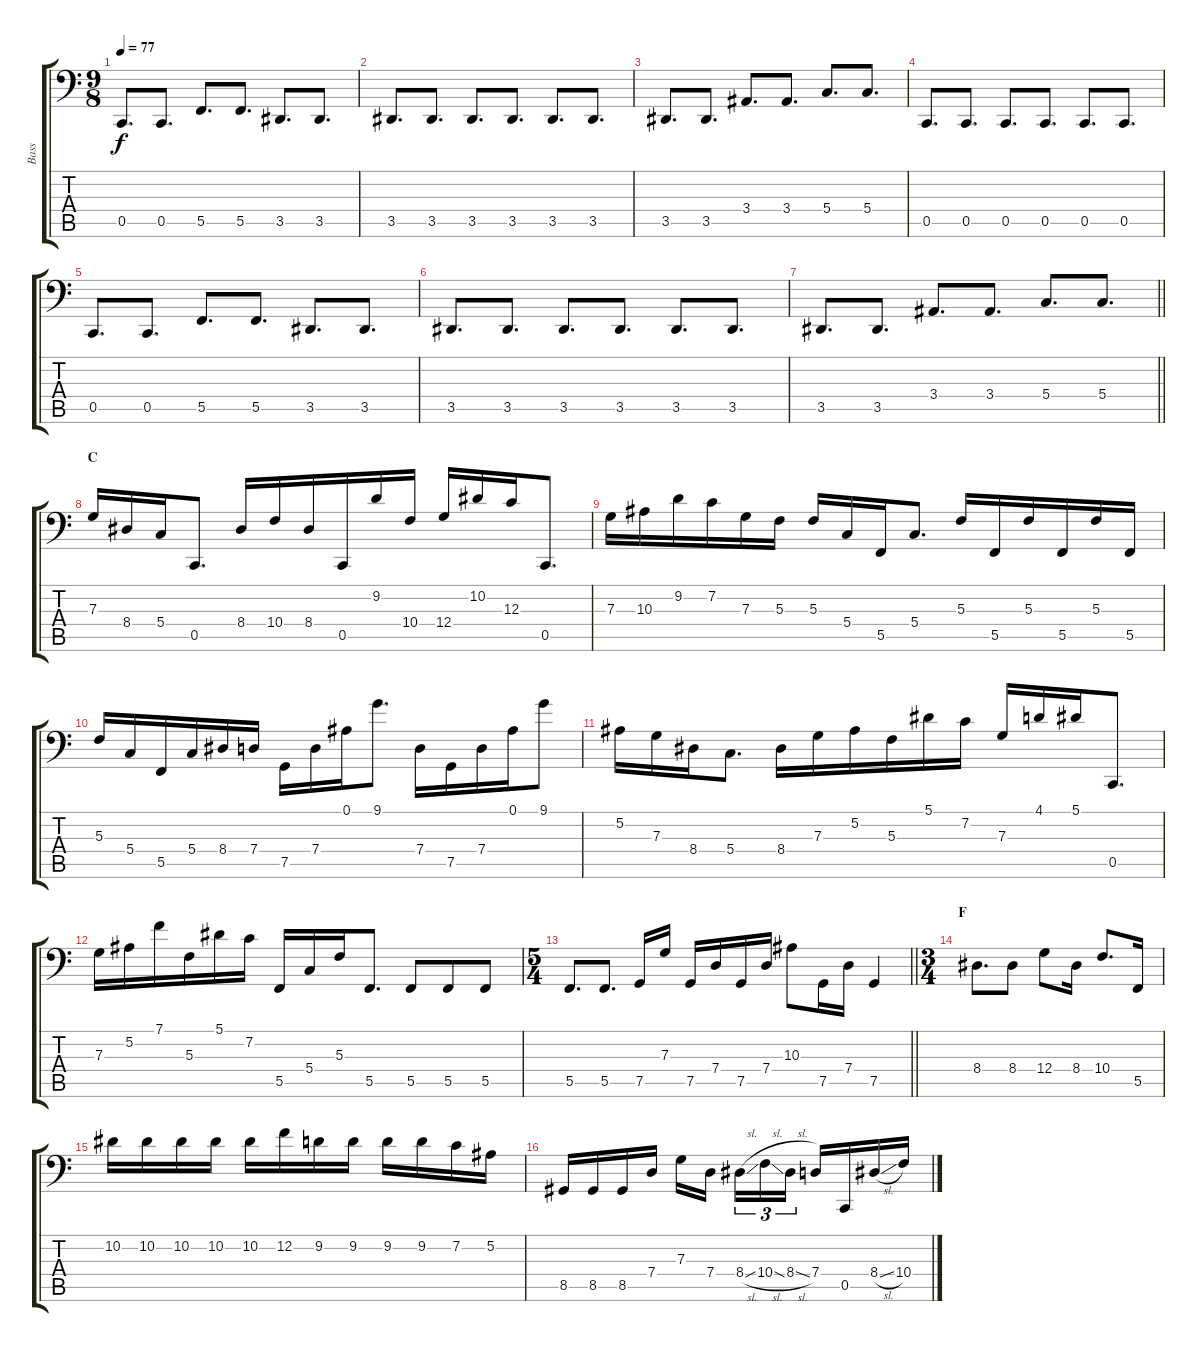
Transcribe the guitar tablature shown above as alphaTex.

\track ("Bass" "Bass") {instrument electricbasspick}
\staff {score tabs}
\tuning (Bb2 F2 C2 G1 C1 A0) {hide}
\ts (9 8)
\tempo 77
\clef f4
\ks c
0.5.8{d dy f} 0.5.8{d} 5.5.8{d} 5.5.8{d} 3.5.8{d} 3.5.8{d} |
3.5.8{d} 3.5.8{d} 3.5.8{d} 3.5.8{d} 3.5.8{d} 3.5.8{d} |
3.5.8{d} 3.5.8{d} 3.4.8{d} 3.4.8{d} 5.4.8{d} 5.4.8{d} |
0.5.8{d} 0.5.8{d} 0.5.8{d} 0.5.8{d} 0.5.8{d} 0.5.8{d} |
0.5.8{d} 0.5.8{d} 5.5.8{d} 5.5.8{d} 3.5.8{d} 3.5.8{d} |
3.5.8{d} 3.5.8{d} 3.5.8{d} 3.5.8{d} 3.5.8{d} 3.5.8{d} |
\barLineRight lightlight
3.5.8{d} 3.5.8{d} 3.4.8{d} 3.4.8{d} 5.4.8{d} 5.4.8{d} |
\section ("" "C")
7.3.16{instrument electricbassfinger} 8.4.16 5.4.16 0.5.8{d} 8.4.16 10.4.16 8.4.16 0.5.16 9.2.16 10.4.16 12.4.16 10.2.16 12.3.16 0.5.8{d} |
7.3.16 10.3.16 9.2.16 7.2.16 7.3.16 5.3.16 5.3.16 5.4.16 5.5.16 5.4.8{d} 5.3.16 5.5.16 5.3.16 5.5.16 5.3.16 5.5.16 |
5.3.16 5.4.16 5.5.16 5.4.16 8.4.16 7.4.16 7.5.16 7.4.16 0.1.16 9.1.8{d} 7.4.16 7.5.16 7.4.16 0.1.16 9.1.8 |
5.2.16 7.3.16 8.4.16 5.4.8{d} 8.4.16 7.3.16 5.2.16 5.3.16 5.1.16 7.2.16 7.3.16 4.1.16 5.1.16 0.5.8{d} |
7.3.16 5.2.16 7.1.16 5.3.16 5.1.16 7.2.16 5.5.16 5.4.16 5.3.16 5.5.8{d} 5.5.8 5.5.8 5.5.8 |
\ts (5 4)
\barLineRight lightlight
5.5.8{d} 5.5.8{d} 7.5.16 7.3.16 7.5.16 7.4.16 7.5.16 7.4.16 10.3.8 7.5.16 7.4.16 7.5.4 |
\ts (3 4)
\section ("" "F")
8.4.8{d instrument electricbasspick} 8.4.8 12.4.8 8.4.16 10.4.8{d} 5.5.16 |
10.2.16 10.2.16 10.2.16 10.2.16 10.2.16 12.2.16 9.2.16 9.2.16 9.2.16 9.2.16 7.2.16 5.2.16 |
8.5.16 8.5.16 8.5.16 7.4.16 7.3.16 7.4.16{beam splitsecondary} 8.4{sl}.16{tu (3 2)} 10.4{sl}.16{tu (3 2)} 8.4{sl}.16{tu (3 2)} 7.4.16 0.5.16 8.4{sl}.16 10.4.16
